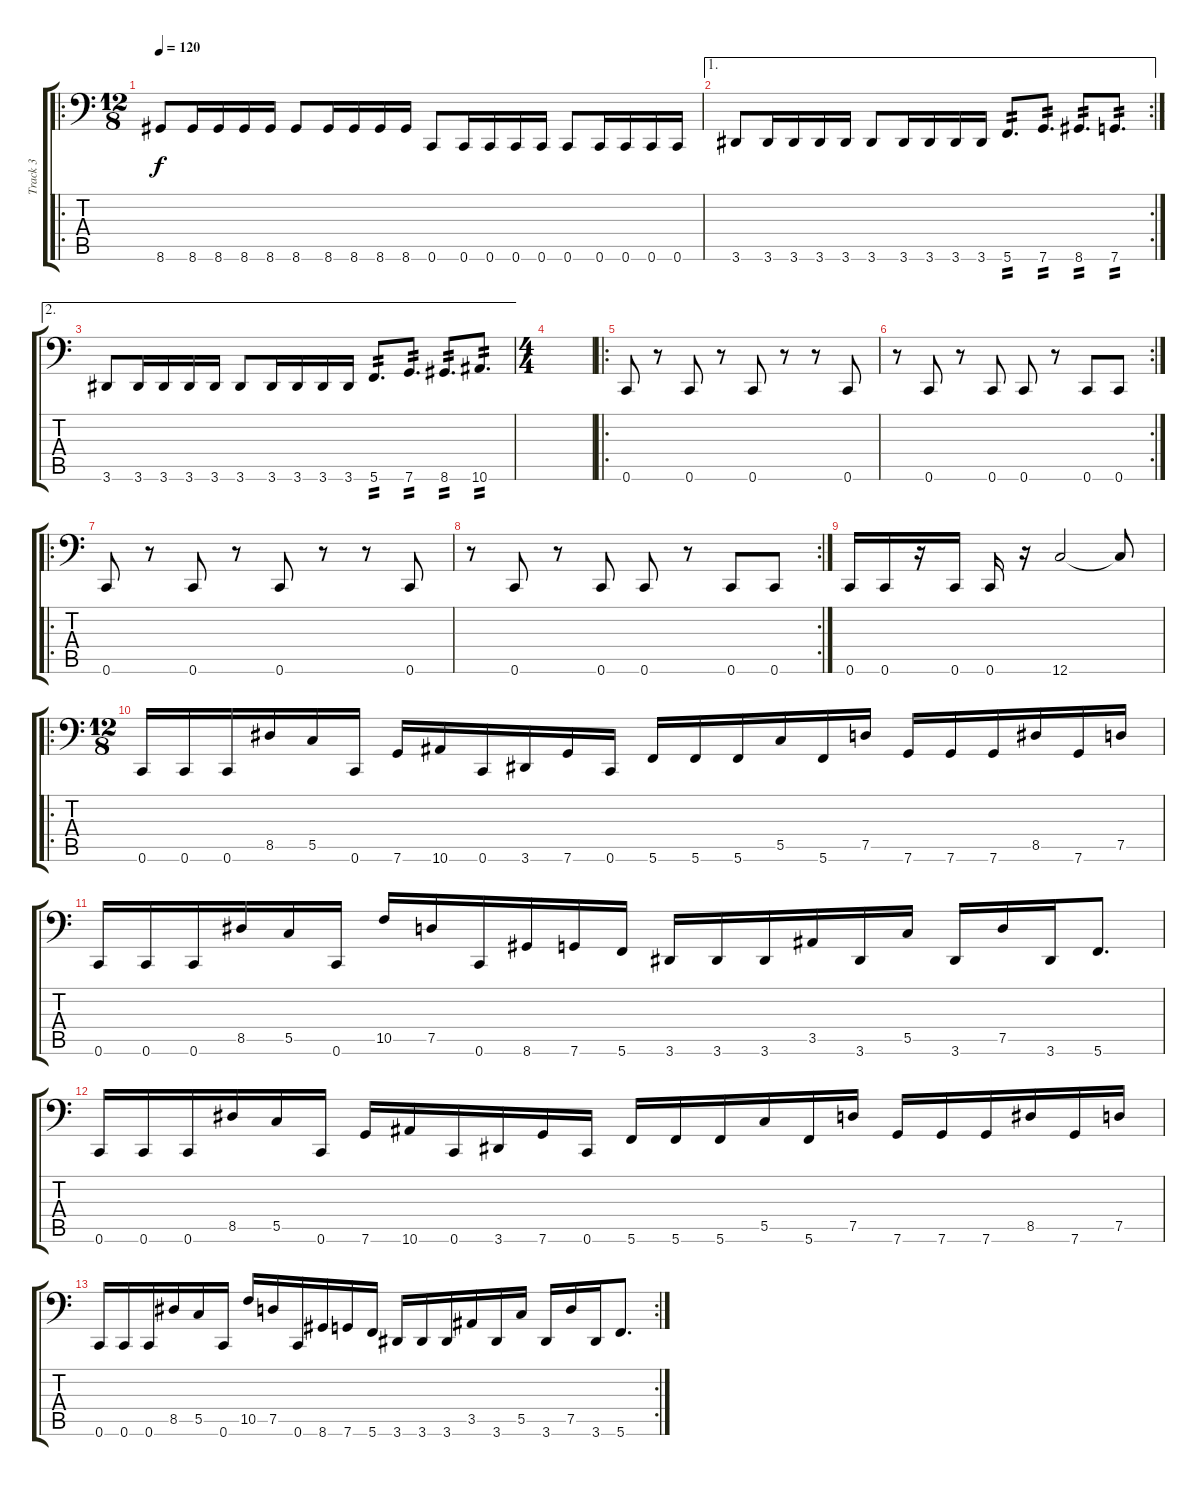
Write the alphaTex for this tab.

\track ("Track 3" "Track 3") {instrument electricbasspick}
\staff {score tabs}
\tuning (D3 A2 F2 C2 G1 C1) {hide}
\ro
\ts (12 8)
\tempo 120
\clef f4
\ks c
8.6.8{dy f} 8.6.16 8.6.16 8.6.16 8.6.16 8.6.8 8.6.16 8.6.16 8.6.16 8.6.16 0.6.8 0.6.16 0.6.16 0.6.16 0.6.16 0.6.8 0.6.16 0.6.16 0.6.16 0.6.16 |
\ae 1
\rc 2
3.6.8 3.6.16 3.6.16 3.6.16 3.6.16 3.6.8 3.6.16 3.6.16 3.6.16 3.6.16 5.6.8{d tp 2} 7.6.8{d tp 2} 8.6.8{d tp 2} 7.6.8{d tp 2} |
\ae 2
3.6.8 3.6.16 3.6.16 3.6.16 3.6.16 3.6.8 3.6.16 3.6.16 3.6.16 3.6.16 5.6.8{d tp 2} 7.6.8{d tp 2} 8.6.8{d tp 2} 10.6.8{d tp 2} |
\ts (4 4)
|
\ro
0.6.8 r.8 0.6.8 r.8 0.6.8 r.8 r.8 0.6.8 |
\rc 2
r.8 0.6.8 r.8 0.6.8 0.6.8 r.8 0.6.8 0.6.8 |
\ro
0.6.8 r.8 0.6.8 r.8 0.6.8 r.8 r.8 0.6.8 |
\rc 2
r.8 0.6.8 r.8 0.6.8 0.6.8 r.8 0.6.8 0.6.8 |
0.6.16 0.6.16 r.16 0.6.16 0.6.16 r.16 12.6.2 12.6{t}.8 |
\ro
\ts (12 8)
0.6.16 0.6.16 0.6.16 8.5.16 5.5.16 0.6.16 7.6.16 10.6.16 0.6.16 3.6.16 7.6.16 0.6.16 5.6.16 5.6.16 5.6.16 5.5.16 5.6.16 7.5.16 7.6.16 7.6.16 7.6.16 8.5.16 7.6.16 7.5.16 |
0.6.16 0.6.16 0.6.16 8.5.16 5.5.16 0.6.16 10.5.16 7.5.16 0.6.16 8.6.16 7.6.16 5.6.16 3.6.16 3.6.16 3.6.16 3.5.16 3.6.16 5.5.16 3.6.16 7.5.16 3.6.16 5.6.8{d} |
0.6.16 0.6.16 0.6.16 8.5.16 5.5.16 0.6.16 7.6.16 10.6.16 0.6.16 3.6.16 7.6.16 0.6.16 5.6.16 5.6.16 5.6.16 5.5.16 5.6.16 7.5.16 7.6.16 7.6.16 7.6.16 8.5.16 7.6.16 7.5.16 |
\rc 2
0.6.16 0.6.16 0.6.16 8.5.16 5.5.16 0.6.16 10.5.16 7.5.16 0.6.16 8.6.16 7.6.16 5.6.16 3.6.16 3.6.16 3.6.16 3.5.16 3.6.16 5.5.16 3.6.16 7.5.16 3.6.16 5.6.8{d}
